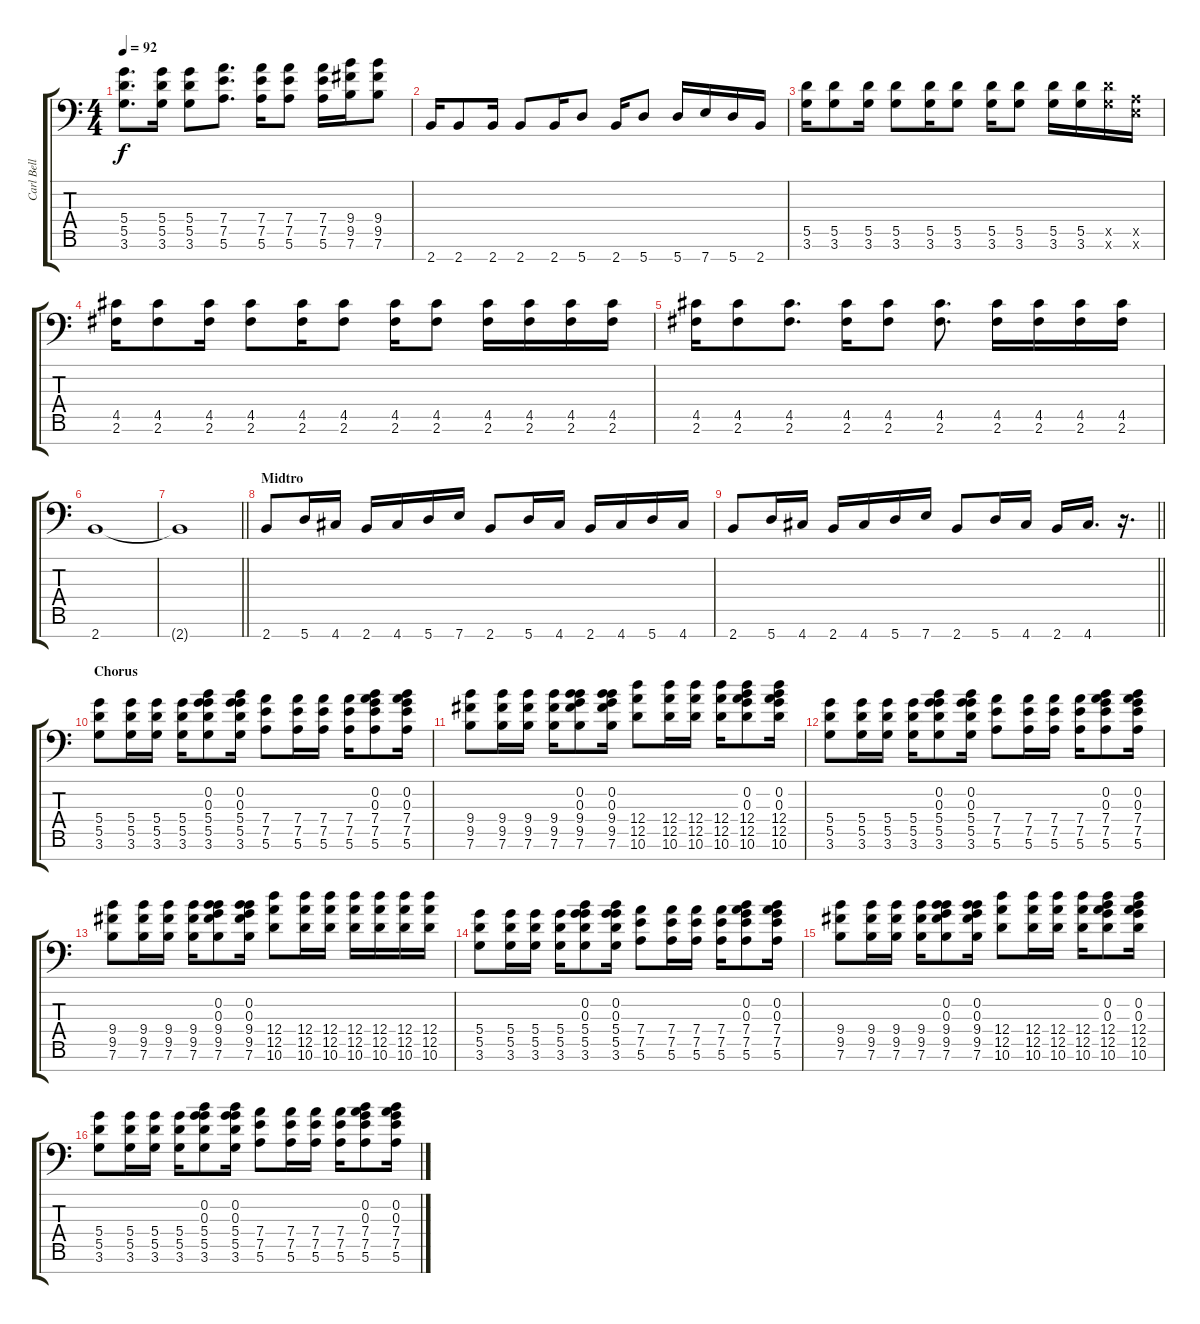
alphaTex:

\track ("Carl Bell (Rhythm Guitar)" "Carl Bell ") {instrument distortionguitar}
\staff {score tabs}
\tuning (E4 B3 G3 D3 A2 E2 A1) {hide}
\ts (4 4)
\tempo 92
\clef f4
\ks c
(5.4 5.5 3.6).8{d dy f} (5.4 5.5 3.6).16 (5.4 5.5 3.6).8 (7.4 7.5 5.6).8{d} (7.4 7.5 5.6).16 (7.4 7.5 5.6).8 (7.4 7.5 5.6).16 (9.4 9.5 7.6).16 (9.4 9.5 7.6).8 |
2.7.16 2.7.8 2.7.16 2.7.8 2.7.16 5.7.8 2.7.16 5.7.8 5.7.16 7.7.16 5.7.16 2.7.16 |
(5.5 3.6).16 (5.5 3.6).8 (5.5 3.6).16 (5.5 3.6).8 (5.5 3.6).16 (5.5 3.6).8 (5.5 3.6).16 (5.5 3.6).8 (5.5 3.6).16 (5.5 3.6).16 (5.5{x} 3.6{x}).16 (0.5{x} 0.6{x}).16 |
(4.5 2.6).16 (4.5 2.6).8 (4.5 2.6).16 (4.5 2.6).8 (4.5 2.6).16 (4.5 2.6).8 (4.5 2.6).16 (4.5 2.6).8 (4.5 2.6).16 (4.5 2.6).16 (4.5 2.6).16 (4.5 2.6).16 |
(4.5 2.6).16 (4.5 2.6).8 (4.5 2.6).8{d} (4.5 2.6).16 (4.5 2.6).8 (4.5 2.6).8{d} (4.5 2.6).16 (4.5 2.6).16 (4.5 2.6).16 (4.5 2.6).16 |
2.7.1 |
\barLineRight lightlight
2.7{t}.1 |
\section ("" "Midtro")
2.7.8 5.7.16 4.7.16 2.7.16 4.7.16 5.7.16 7.7.16 2.7.8 5.7.16 4.7.16 2.7.16 4.7.16 5.7.16 4.7.16 |
\barLineRight lightlight
2.7.8 5.7.16 4.7.16 2.7.16 4.7.16 5.7.16 7.7.16 2.7.8 5.7.16 4.7.16 2.7.16 4.7.16{d} r.16{d} |
\section ("" "Chorus")
(5.4 5.5 3.6).8{volume 13 balance 8} (5.4 5.5 3.6).16 (5.4 5.5 3.6).16 (5.4 5.5 3.6).16 (0.2 0.3 5.4 5.5 3.6).8 (0.2 0.3 5.4 5.5 3.6).16 (7.4 7.5 5.6).8 (7.4 7.5 5.6).16 (7.4 7.5 5.6).16 (7.4 7.5 5.6).16 (0.2 0.3 7.4 7.5 5.6).8 (0.2 0.3 7.4 7.5 5.6).16 |
(9.4 9.5 7.6).8 (9.4 9.5 7.6).16 (9.4 9.5 7.6).16 (9.4 9.5 7.6).16 (0.2 0.3 9.4 9.5 7.6).8 (0.2 0.3 9.4 9.5 7.6).16 (12.4 12.5 10.6).8 (12.4 12.5 10.6).16 (12.4 12.5 10.6).16 (12.4 12.5 10.6).16 (0.2 0.3 12.4 12.5 10.6).8 (0.2 0.3 12.4 12.5 10.6).16 |
(5.4 5.5 3.6).8 (5.4 5.5 3.6).16 (5.4 5.5 3.6).16 (5.4 5.5 3.6).16 (0.2 0.3 5.4 5.5 3.6).8 (0.2 0.3 5.4 5.5 3.6).16 (7.4 7.5 5.6).8 (7.4 7.5 5.6).16 (7.4 7.5 5.6).16 (7.4 7.5 5.6).16 (0.2 0.3 7.4 7.5 5.6).8 (0.2 0.3 7.4 7.5 5.6).16 |
(9.4 9.5 7.6).8 (9.4 9.5 7.6).16 (9.4 9.5 7.6).16 (9.4 9.5 7.6).16 (0.2 0.3 9.4 9.5 7.6).8 (0.2 0.3 9.4 9.5 7.6).16 (12.4 12.5 10.6).8 (12.4 12.5 10.6).16 (12.4 12.5 10.6).16 (12.4 12.5 10.6).16 (12.4 12.5 10.6).16 (12.4 12.5 10.6).16 (12.4 12.5 10.6).16 |
(5.4 5.5 3.6).8 (5.4 5.5 3.6).16 (5.4 5.5 3.6).16 (5.4 5.5 3.6).16 (0.2 0.3 5.4 5.5 3.6).8 (0.2 0.3 5.4 5.5 3.6).16 (7.4 7.5 5.6).8 (7.4 7.5 5.6).16 (7.4 7.5 5.6).16 (7.4 7.5 5.6).16 (0.2 0.3 7.4 7.5 5.6).8 (0.2 0.3 7.4 7.5 5.6).16 |
(9.4 9.5 7.6).8 (9.4 9.5 7.6).16 (9.4 9.5 7.6).16 (9.4 9.5 7.6).16 (0.2 0.3 9.4 9.5 7.6).8 (0.2 0.3 9.4 9.5 7.6).16 (12.4 12.5 10.6).8 (12.4 12.5 10.6).16 (12.4 12.5 10.6).16 (12.4 12.5 10.6).16 (0.2 0.3 12.4 12.5 10.6).8 (0.2 0.3 12.4 12.5 10.6).16 |
(5.4 5.5 3.6).8 (5.4 5.5 3.6).16 (5.4 5.5 3.6).16 (5.4 5.5 3.6).16 (0.2 0.3 5.4 5.5 3.6).8 (0.2 0.3 5.4 5.5 3.6).16 (7.4 7.5 5.6).8 (7.4 7.5 5.6).16 (7.4 7.5 5.6).16 (7.4 7.5 5.6).16 (0.2 0.3 7.4 7.5 5.6).8 (0.2 0.3 7.4 7.5 5.6).16
